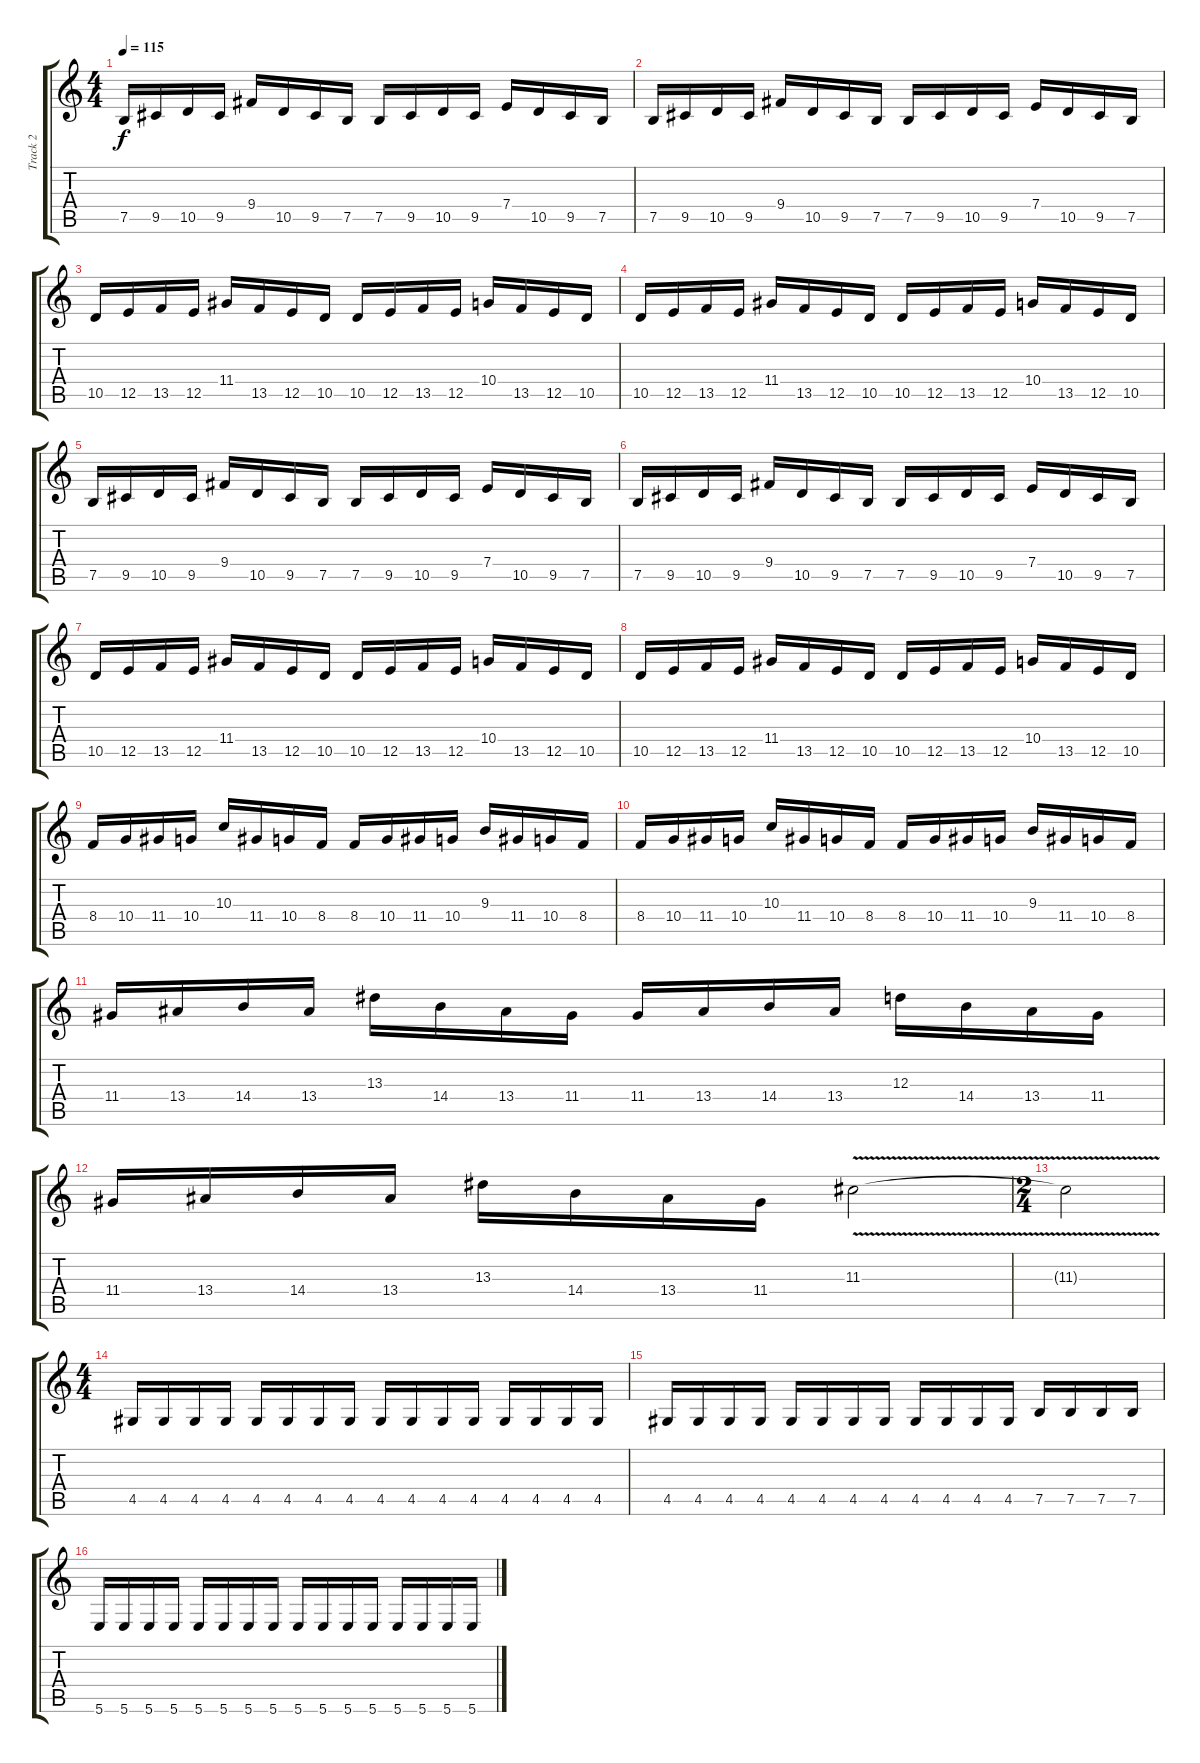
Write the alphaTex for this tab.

\track ("Track 2" "Track 2") {instrument distortionguitar}
\staff {score tabs}
\tuning (B3 Gb3 D3 A2 E2 B1) {hide}
\ts (4 4)
\tempo 115
\clef g2
\ks c
7.5.16{dy f} 9.5.16 10.5.16 9.5.16 9.4.16 10.5.16 9.5.16 7.5.16 7.5.16 9.5.16 10.5.16 9.5.16 7.4.16 10.5.16 9.5.16 7.5.16 |
7.5.16 9.5.16 10.5.16 9.5.16 9.4.16 10.5.16 9.5.16 7.5.16 7.5.16 9.5.16 10.5.16 9.5.16 7.4.16 10.5.16 9.5.16 7.5.16 |
10.5.16 12.5.16 13.5.16 12.5.16 11.4.16 13.5.16 12.5.16 10.5.16 10.5.16 12.5.16 13.5.16 12.5.16 10.4.16 13.5.16 12.5.16 10.5.16 |
10.5.16 12.5.16 13.5.16 12.5.16 11.4.16 13.5.16 12.5.16 10.5.16 10.5.16 12.5.16 13.5.16 12.5.16 10.4.16 13.5.16 12.5.16 10.5.16 |
7.5.16 9.5.16 10.5.16 9.5.16 9.4.16 10.5.16 9.5.16 7.5.16 7.5.16 9.5.16 10.5.16 9.5.16 7.4.16 10.5.16 9.5.16 7.5.16 |
7.5.16 9.5.16 10.5.16 9.5.16 9.4.16 10.5.16 9.5.16 7.5.16 7.5.16 9.5.16 10.5.16 9.5.16 7.4.16 10.5.16 9.5.16 7.5.16 |
10.5.16 12.5.16 13.5.16 12.5.16 11.4.16 13.5.16 12.5.16 10.5.16 10.5.16 12.5.16 13.5.16 12.5.16 10.4.16 13.5.16 12.5.16 10.5.16 |
10.5.16 12.5.16 13.5.16 12.5.16 11.4.16 13.5.16 12.5.16 10.5.16 10.5.16 12.5.16 13.5.16 12.5.16 10.4.16 13.5.16 12.5.16 10.5.16 |
8.4.16 10.4.16 11.4.16 10.4.16 10.3.16 11.4.16 10.4.16 8.4.16 8.4.16 10.4.16 11.4.16 10.4.16 9.3.16 11.4.16 10.4.16 8.4.16 |
8.4.16 10.4.16 11.4.16 10.4.16 10.3.16 11.4.16 10.4.16 8.4.16 8.4.16 10.4.16 11.4.16 10.4.16 9.3.16 11.4.16 10.4.16 8.4.16 |
11.4.16 13.4.16 14.4.16 13.4.16 13.3.16 14.4.16 13.4.16 11.4.16 11.4.16 13.4.16 14.4.16 13.4.16 12.3.16 14.4.16 13.4.16 11.4.16 |
11.4.16 13.4.16 14.4.16 13.4.16 13.3.16 14.4.16 13.4.16 11.4.16 11.3{v}.2 |
\ts (2 4)
11.3{t}.2 |
\ts (4 4)
4.5.16 4.5.16 4.5.16 4.5.16 4.5.16 4.5.16 4.5.16 4.5.16 4.5.16 4.5.16 4.5.16 4.5.16 4.5.16 4.5.16 4.5.16 4.5.16 |
4.5.16 4.5.16 4.5.16 4.5.16 4.5.16 4.5.16 4.5.16 4.5.16 4.5.16 4.5.16 4.5.16 4.5.16 7.5.16 7.5.16 7.5.16 7.5.16 |
5.6.16 5.6.16 5.6.16 5.6.16 5.6.16 5.6.16 5.6.16 5.6.16 5.6.16 5.6.16 5.6.16 5.6.16 5.6.16 5.6.16 5.6.16 5.6.16
